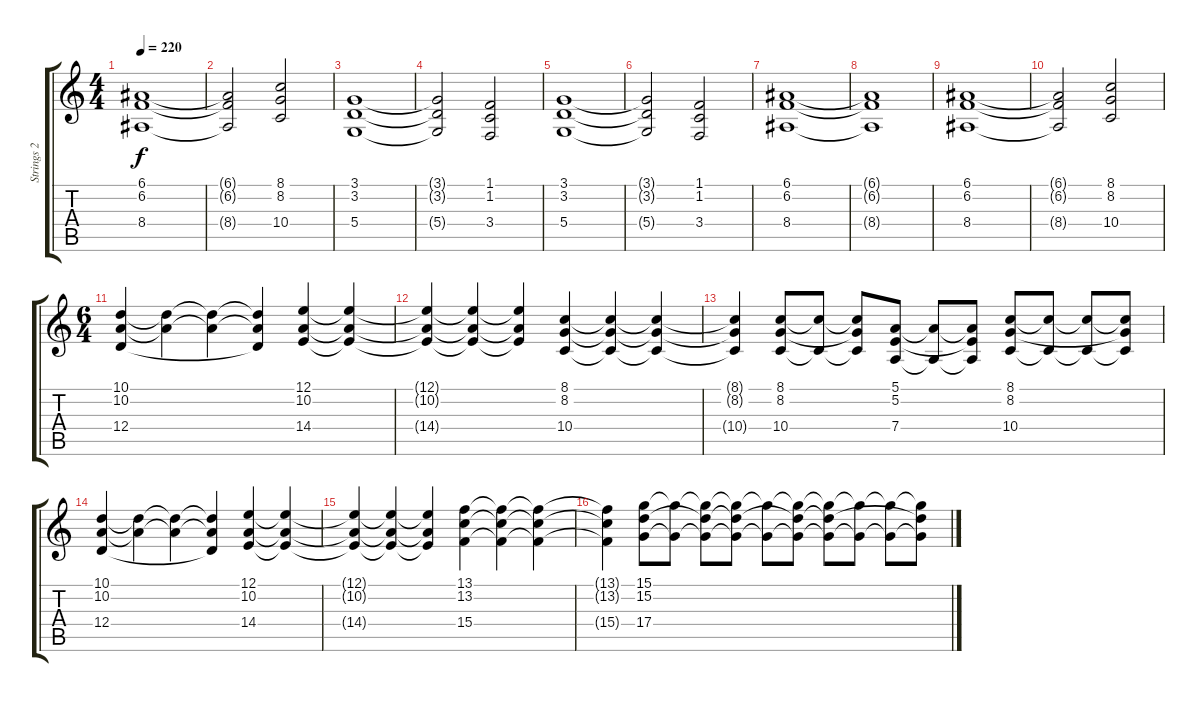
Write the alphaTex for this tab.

\track ("Strings 2" "Strings 2") {instrument stringensemble2}
\staff {score tabs}
\tuning (E4 B3 G3 D3 A2 E2) {hide}
\ts (4 4)
\tempo 220
\clef g2
\ks c
(6.1 6.2 8.4).1{dy f} |
(6.1{t} 6.2{t} 8.4{t}).2 (8.1 8.2 10.4).2 |
(3.1 3.2 5.4).1 |
(3.1{t} 3.2{t} 5.4{t}).2 (1.1 1.2 3.4).2 |
(3.1 3.2 5.4).1 |
(3.1{t} 3.2{t} 5.4{t}).2 (1.1 1.2 3.4).2 |
(6.1 6.2 8.4).1 |
(6.1{t} 6.2{t} 8.4{t}).1 |
(6.1 6.2 8.4).1 |
(6.1{t} 6.2{t} 8.4{t}).2 (8.1 8.2 10.4).2 |
\ts (6 4)
(10.1 10.2 12.4).4 (10.1{t} 10.2{t}).4 (10.1{t} 10.2{t}).4 (10.1{t} 10.2{t} 12.4{t}).4 (12.1 10.2 14.4).4 (12.1{t} 10.2{t} 14.4{t}).4 |
(12.1{t} 10.2{t} 14.4{t}).4 (12.1{t} 10.2{t} 14.4{t}).4 (12.1{t} 10.2{t} 14.4{t}).4 (8.1 8.2 10.4).4 (8.1{t} 8.2{t} 10.4{t}).4 (8.1{t} 8.2{t} 10.4{t}).4 |
(8.1{t} 8.2{t} 10.4{t}).4 (8.1 8.2 10.4).8 (8.1{t} 10.4{t}).8 (8.1{t} 8.2{t} 10.4{t}).8 (5.1 5.2 7.4).8 (5.1{t} 7.4{t}).8 (5.1{t} 5.2{t} 7.4{t}).8 (8.1 8.2 10.4).8 (8.1{t} 10.4{t}).8 (8.1{t} 10.4{t}).8 (8.1{t} 8.2{t} 10.4{t}).8 |
(10.1 10.2 12.4).4 (10.1{t} 10.2{t}).4 (10.1{t} 10.2{t}).4 (10.1{t} 10.2{t} 12.4{t}).4 (12.1 10.2 14.4).4 (12.1{t} 10.2{t} 14.4{t}).4 |
(12.1{t} 10.2{t} 14.4{t}).4 (12.1{t} 10.2{t} 14.4{t}).4 (12.1{t} 10.2{t} 14.4{t}).4 (13.1 13.2 15.4).4 (13.1{t} 13.2{t} 15.4{t}).4 (13.1{t} 13.2{t} 15.4{t}).4 |
(13.1{t} 13.2{t} 15.4{t}).4 (15.1 15.2 17.4).8 (15.1{t} 17.4{t}).8 (15.1{t} 15.2{t} 17.4{t}).8 (15.1{t} 15.2{t} 17.4{t}).8 (15.1{t} 17.4{t}).8 (15.1{t} 15.2{t} 17.4{t}).8 (15.1{t} 15.2{t} 17.4{t}).8 (15.1{t} 17.4{t}).8 (15.1{t} 17.4{t}).8 (15.1{t} 15.2{t} 17.4{t}).8
